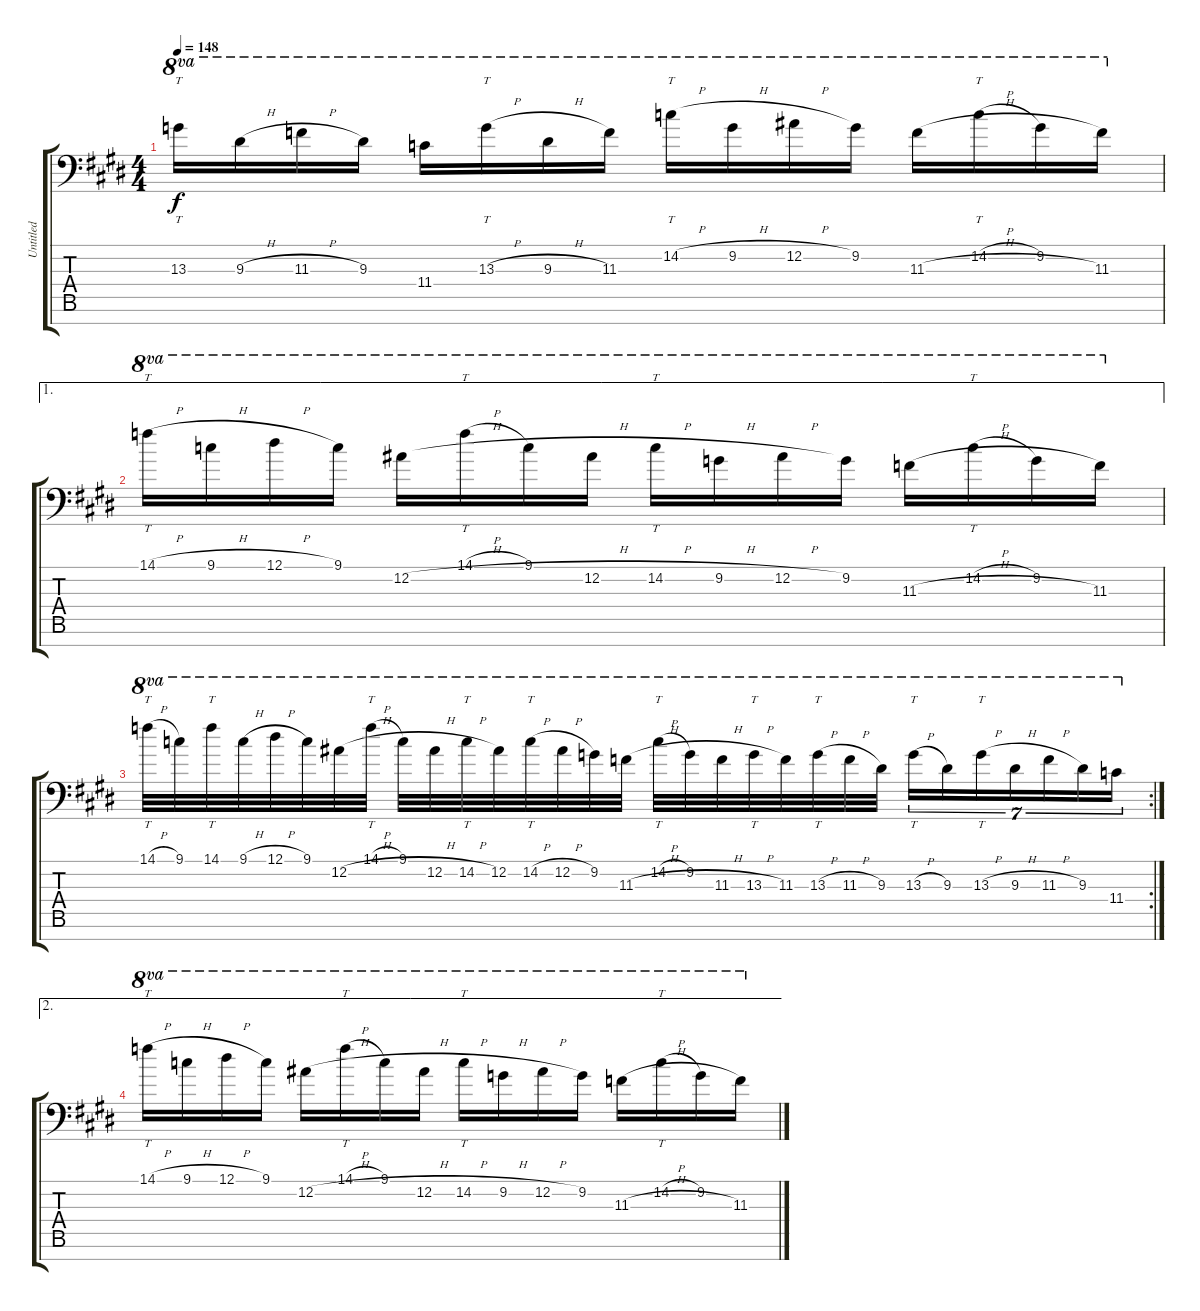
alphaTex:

\track ("Untitled" "Untitled") {instrument distortionguitar}
\staff {score tabs}
\tuning (Eb4 Bb3 Gb3 Db3 Ab2 Eb2 Bb1) {hide}
\ts (4 4)
\tempo 148
\clef f4
\ks e
13.3.16{tt ot 8va dy f} 9.3{h}.16{ot 8va} 11.3{h}.16{ot 8va} 9.3.16{ot 8va} 11.4.16{ot 8va} 13.3{h}.16{tt ot 8va} 9.3{h}.16{ot 8va} 11.3.16{ot 8va} 14.2{h}.16{tt ot 8va} 9.2{h}.16{ot 8va} 12.2{h}.16{ot 8va} 9.2.16{ot 8va} 11.3{h}.16{ot 8va} 14.2{h}.16{tt ot 8va} 9.2.16{ot 8va} 11.3.16{ot 8va} |
\ae 1
14.1{h}.16{tt ot 8va} 9.1{h}.16{ot 8va} 12.1{h}.16{ot 8va} 9.1.16{ot 8va} 12.2{h}.16{ot 8va} 14.1{h}.16{tt ot 8va} 9.1.16{ot 8va} 12.2{h}.16{ot 8va} 14.2{h}.16{tt ot 8va} 9.2{h}.16{ot 8va} 12.2{h}.16{ot 8va} 9.2.16{ot 8va} 11.3{h}.16{ot 8va} 14.2{h}.16{tt ot 8va} 9.2.16{ot 8va} 11.3.16{ot 8va} |
\rc 2
14.1{h}.32{tt ot 8va} 9.1.32{ot 8va} 14.1.32{tt ot 8va} 9.1{h}.32{ot 8va} 12.1{h}.32{ot 8va} 9.1.32{ot 8va} 12.2{h}.32{ot 8va} 14.1{h}.32{tt ot 8va} 9.1.32{ot 8va} 12.2{h}.32{ot 8va} 14.2{h}.32{tt ot 8va} 12.2.32{ot 8va} 14.2{h}.32{tt ot 8va} 12.2{h}.32{ot 8va} 9.2.32{ot 8va} 11.3{h}.32{ot 8va} 14.2{h}.32{tt ot 8va} 9.2.32{ot 8va} 11.3{h}.32{ot 8va} 13.3{h}.32{tt ot 8va} 11.3.32{ot 8va} 13.3{h}.32{tt ot 8va} 11.3{h}.32{ot 8va} 9.3.32{ot 8va} 13.3{h}.16{tt tu (7 4) ot 8va} 9.3.16{tu (7 4) ot 8va} 13.3{h}.16{tt tu (7 4) ot 8va} 9.3{h}.16{tu (7 4) ot 8va} 11.3{h}.16{tu (7 4) ot 8va} 9.3.16{tu (7 4) ot 8va} 11.4.16{tu (7 4) ot 8va} |
\ae 2
14.1{h}.16{tt ot 8va} 9.1{h}.16{ot 8va} 12.1{h}.16{ot 8va} 9.1.16{ot 8va} 12.2{h}.16{ot 8va} 14.1{h}.16{tt ot 8va} 9.1.16{ot 8va} 12.2{h}.16{ot 8va} 14.2{h}.16{tt ot 8va} 9.2{h}.16{ot 8va} 12.2{h}.16{ot 8va} 9.2.16{ot 8va} 11.3{h}.16{ot 8va} 14.2{h}.16{tt ot 8va} 9.2.16{ot 8va} 11.3.16{ot 8va}
